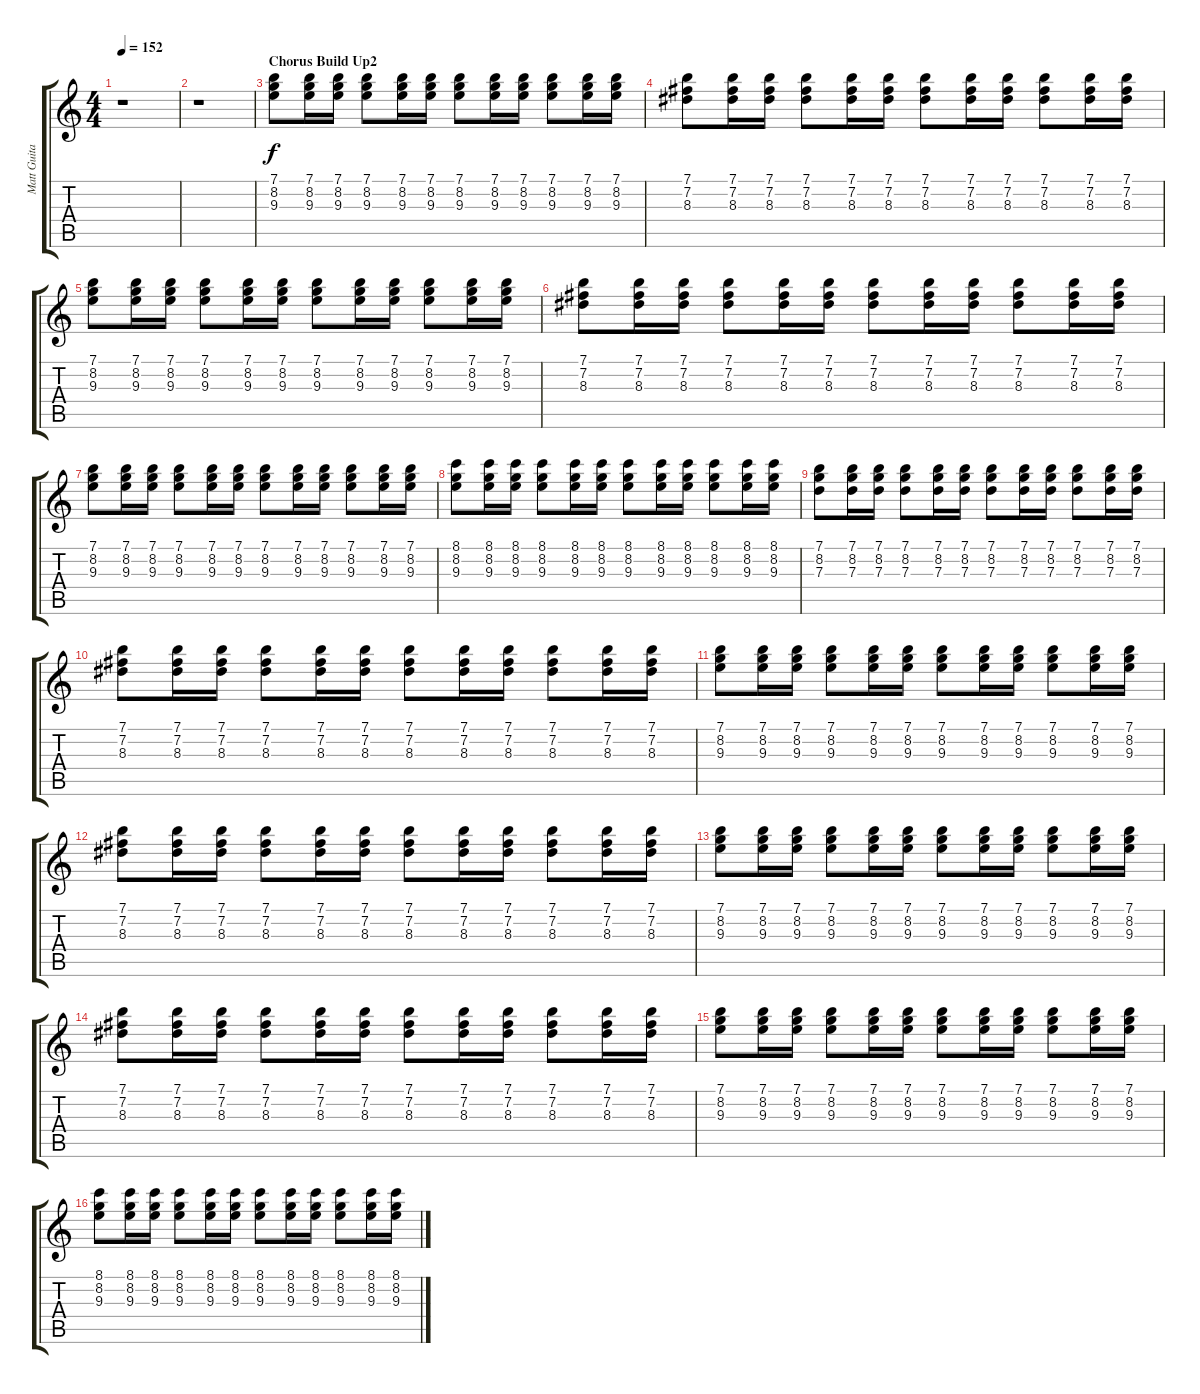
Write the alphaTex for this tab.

\track ("Matt Guitar" "Matt Guita") {instrument overdrivenguitar}
\staff {score tabs}
\tuning (E4 B3 G3 D3 A2 E2) {hide}
\ts (4 4)
\tempo 152
\clef g2
\ks c
r.1{dy f} |
r.1 |
\section ("" "Chorus Build Up2")
(7.1 8.2 9.3).8 (7.1 8.2 9.3).16 (7.1 8.2 9.3).16 (7.1 8.2 9.3).8 (7.1 8.2 9.3).16 (7.1 8.2 9.3).16 (7.1 8.2 9.3).8 (7.1 8.2 9.3).16 (7.1 8.2 9.3).16 (7.1 8.2 9.3).8 (7.1 8.2 9.3).16 (7.1 8.2 9.3).16 |
(7.1 7.2 8.3).8 (7.1 7.2 8.3).16 (7.1 7.2 8.3).16 (7.1 7.2 8.3).8 (7.1 7.2 8.3).16 (7.1 7.2 8.3).16 (7.1 7.2 8.3).8 (7.1 7.2 8.3).16 (7.1 7.2 8.3).16 (7.1 7.2 8.3).8 (7.1 7.2 8.3).16 (7.1 7.2 8.3).16 |
(7.1 8.2 9.3).8 (7.1 8.2 9.3).16 (7.1 8.2 9.3).16 (7.1 8.2 9.3).8 (7.1 8.2 9.3).16 (7.1 8.2 9.3).16 (7.1 8.2 9.3).8 (7.1 8.2 9.3).16 (7.1 8.2 9.3).16 (7.1 8.2 9.3).8 (7.1 8.2 9.3).16 (7.1 8.2 9.3).16 |
(7.1 7.2 8.3).8 (7.1 7.2 8.3).16 (7.1 7.2 8.3).16 (7.1 7.2 8.3).8 (7.1 7.2 8.3).16 (7.1 7.2 8.3).16 (7.1 7.2 8.3).8 (7.1 7.2 8.3).16 (7.1 7.2 8.3).16 (7.1 7.2 8.3).8 (7.1 7.2 8.3).16 (7.1 7.2 8.3).16 |
(7.1 8.2 9.3).8 (7.1 8.2 9.3).16 (7.1 8.2 9.3).16 (7.1 8.2 9.3).8 (7.1 8.2 9.3).16 (7.1 8.2 9.3).16 (7.1 8.2 9.3).8 (7.1 8.2 9.3).16 (7.1 8.2 9.3).16 (7.1 8.2 9.3).8 (7.1 8.2 9.3).16 (7.1 8.2 9.3).16 |
(8.1 8.2 9.3).8 (8.1 8.2 9.3).16 (8.1 8.2 9.3).16 (8.1 8.2 9.3).8 (8.1 8.2 9.3).16 (8.1 8.2 9.3).16 (8.1 8.2 9.3).8 (8.1 8.2 9.3).16 (8.1 8.2 9.3).16 (8.1 8.2 9.3).8 (8.1 8.2 9.3).16 (8.1 8.2 9.3).16 |
(7.1 8.2 7.3).8 (7.1 8.2 7.3).16 (7.1 8.2 7.3).16 (7.1 8.2 7.3).8 (7.1 8.2 7.3).16 (7.1 8.2 7.3).16 (7.1 8.2 7.3).8 (7.1 8.2 7.3).16 (7.1 8.2 7.3).16 (7.1 8.2 7.3).8 (7.1 8.2 7.3).16 (7.1 8.2 7.3).16 |
(7.1 7.2 8.3).8 (7.1 7.2 8.3).16 (7.1 7.2 8.3).16 (7.1 7.2 8.3).8 (7.1 7.2 8.3).16 (7.1 7.2 8.3).16 (7.1 7.2 8.3).8 (7.1 7.2 8.3).16 (7.1 7.2 8.3).16 (7.1 7.2 8.3).8 (7.1 7.2 8.3).16 (7.1 7.2 8.3).16 |
(7.1 8.2 9.3).8 (7.1 8.2 9.3).16 (7.1 8.2 9.3).16 (7.1 8.2 9.3).8 (7.1 8.2 9.3).16 (7.1 8.2 9.3).16 (7.1 8.2 9.3).8 (7.1 8.2 9.3).16 (7.1 8.2 9.3).16 (7.1 8.2 9.3).8 (7.1 8.2 9.3).16 (7.1 8.2 9.3).16 |
(7.1 7.2 8.3).8 (7.1 7.2 8.3).16 (7.1 7.2 8.3).16 (7.1 7.2 8.3).8 (7.1 7.2 8.3).16 (7.1 7.2 8.3).16 (7.1 7.2 8.3).8 (7.1 7.2 8.3).16 (7.1 7.2 8.3).16 (7.1 7.2 8.3).8 (7.1 7.2 8.3).16 (7.1 7.2 8.3).16 |
(7.1 8.2 9.3).8 (7.1 8.2 9.3).16 (7.1 8.2 9.3).16 (7.1 8.2 9.3).8 (7.1 8.2 9.3).16 (7.1 8.2 9.3).16 (7.1 8.2 9.3).8 (7.1 8.2 9.3).16 (7.1 8.2 9.3).16 (7.1 8.2 9.3).8 (7.1 8.2 9.3).16 (7.1 8.2 9.3).16 |
(7.1 7.2 8.3).8 (7.1 7.2 8.3).16 (7.1 7.2 8.3).16 (7.1 7.2 8.3).8 (7.1 7.2 8.3).16 (7.1 7.2 8.3).16 (7.1 7.2 8.3).8 (7.1 7.2 8.3).16 (7.1 7.2 8.3).16 (7.1 7.2 8.3).8 (7.1 7.2 8.3).16 (7.1 7.2 8.3).16 |
(7.1 8.2 9.3).8 (7.1 8.2 9.3).16 (7.1 8.2 9.3).16 (7.1 8.2 9.3).8 (7.1 8.2 9.3).16 (7.1 8.2 9.3).16 (7.1 8.2 9.3).8 (7.1 8.2 9.3).16 (7.1 8.2 9.3).16 (7.1 8.2 9.3).8 (7.1 8.2 9.3).16 (7.1 8.2 9.3).16 |
(8.1 8.2 9.3).8 (8.1 8.2 9.3).16 (8.1 8.2 9.3).16 (8.1 8.2 9.3).8 (8.1 8.2 9.3).16 (8.1 8.2 9.3).16 (8.1 8.2 9.3).8 (8.1 8.2 9.3).16 (8.1 8.2 9.3).16 (8.1 8.2 9.3).8 (8.1 8.2 9.3).16 (8.1 8.2 9.3).16
